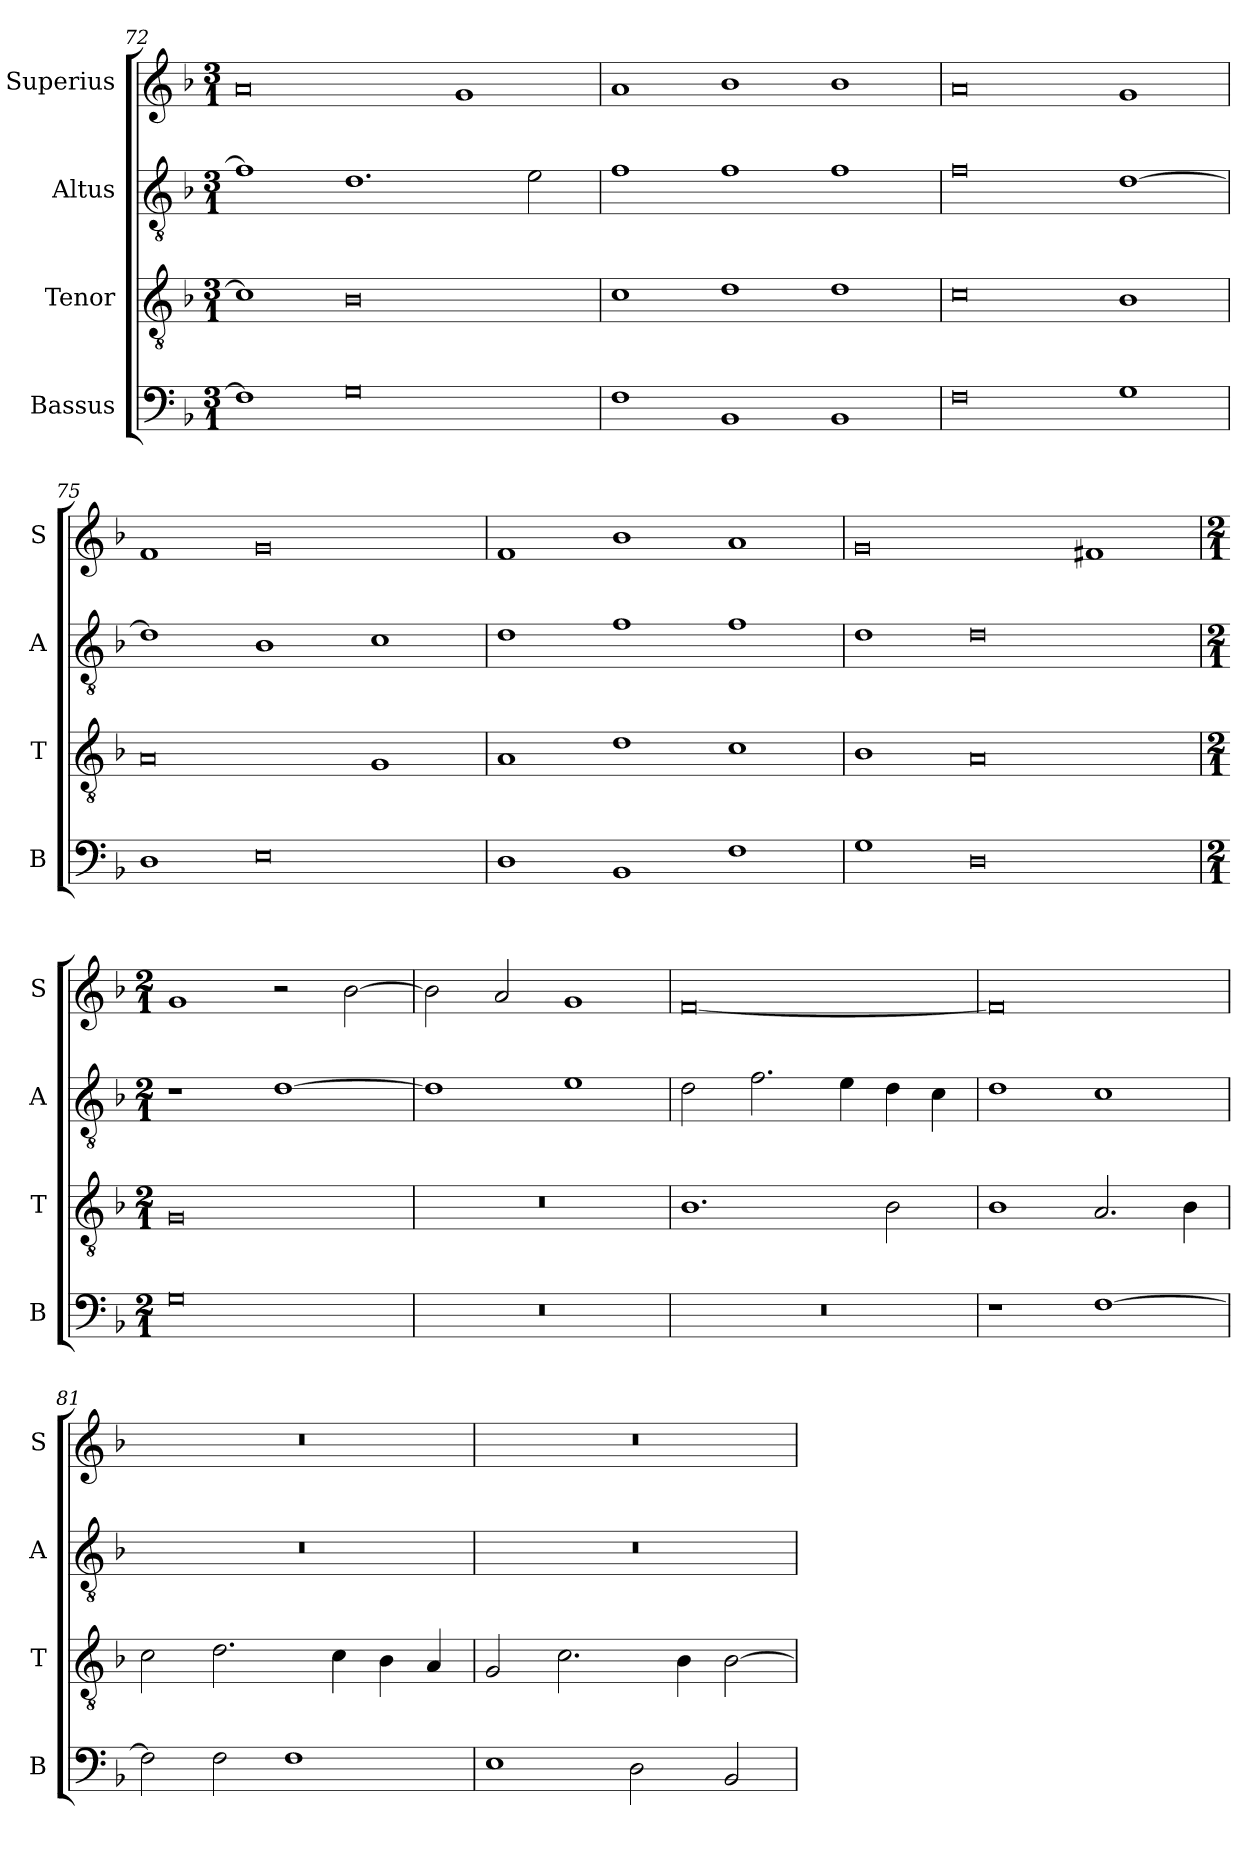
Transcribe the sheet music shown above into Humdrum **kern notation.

**kern	**kern	**kern	**kern
*part4	*part3	*part2	*part1
*staff4	*staff3	*staff2	*staff1
*I"Bassus	*I"Tenor	*I"Altus	*I"Superius
*I'B	*I'T	*I'A	*I'S
*clefF4	*clefGv2	*clefGv2	*clefG2
*k[b-]	*k[b-]	*k[b-]	*k[b-]
*F:	*F:	*F:	*F:
*M3/1	*M3/1	*M3/1	*M3/1
=72	=72	=72	=72
1F]	1c]	1f]	0a
0G	0B-	1.d	.
.	.	.	1g
.	.	2e	.
=73	=73	=73	=73
1F	1c	1f	1a
1BB-	1d	1f	1b-
1BB-	1d	1f	1b-
=74	=74	=74	=74
0F	0c	0f	0a
1G	1B-	[1d	1g
=75	=75	=75	=75
1D	0A	1d]	1f
0E	.	1B-	0g
.	1G	1c	.
=76	=76	=76	=76
1D	1A	1d	1f
1BB-	1d	1f	1b-
1F	1c	1f	1a
=77	=77	=77	=77
1G	1B-	1d	0g
0D	0A	0d	.
.	.	.	1f#X
=	=	=	=
*M2/1	*M2/1	*M2/1	*M2/1
0G	0G	1r	1g
.	.	[1d	2r
.	.	.	[2b-
=78	=78	=78	=78
0r	0r	1d]	2b-]
.	.	.	2a
.	.	1e	1g
=79	=79	=79	=79
0r	1.B-	2d	[0f
.	.	2.f	.
.	.	4e	.
.	2B-	4d	.
.	.	4c	.
=80	=80	=80	=80
1r	1B-	1d	0f]
[1F	2.A	1c	.
.	4B-	.	.
=81	=81	=81	=81
2F]	2c	0r	0r
2F	2.d	.	.
1F	.	.	.
.	4c	.	.
.	4B-	.	.
.	4A	.	.
=82	=82	=82	=82
1E	2G	0r	0r
.	2.c	.	.
2D	.	.	.
.	4B-	.	.
2BB-	[2B-	.	.
=	=	=	=
*-	*-	*-	*-
